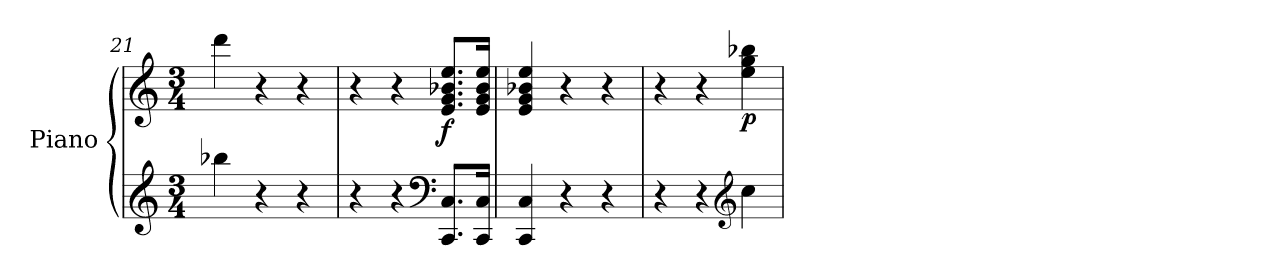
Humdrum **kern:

**kern	**kern	**dynam
*part1	*part1	*part1
*staff2	*staff1	*staff1/2
*I"Piano	*	*
*I'Pno.	*	*
*clefG2	*clefG2	*
*k[]	*k[]	*
*M3/4	*M3/4	*
=21	=21	=21
4bb-X\	4ddd\	.
4r	4r	.
4r	4r	.
=22	=22	=22
4r	4r	.
4r	4r	.
*clefF4	*	*
!	!	!LO:DY:b
8.CC/ 8.C/L	8.e/ 8.g/ 8.b-X/ 8.ee/L	f
16CC/ 16C/Jk	16e/ 16g/ 16b-/ 16ee/Jk	.
=23	=23	=23
4CC/ 4C/	4e/ 4g/ 4b-X/ 4ee/	.
4r	4r	.
4r	4r	.
=24	=24	=24
4r	4r	.
4r	4r	.
*clefG2	*	*
!	!	!LO:DY:b
4cc\	4ee\ 4gg\ 4bb-X\	p
=	=	=
*-	*-	*-
